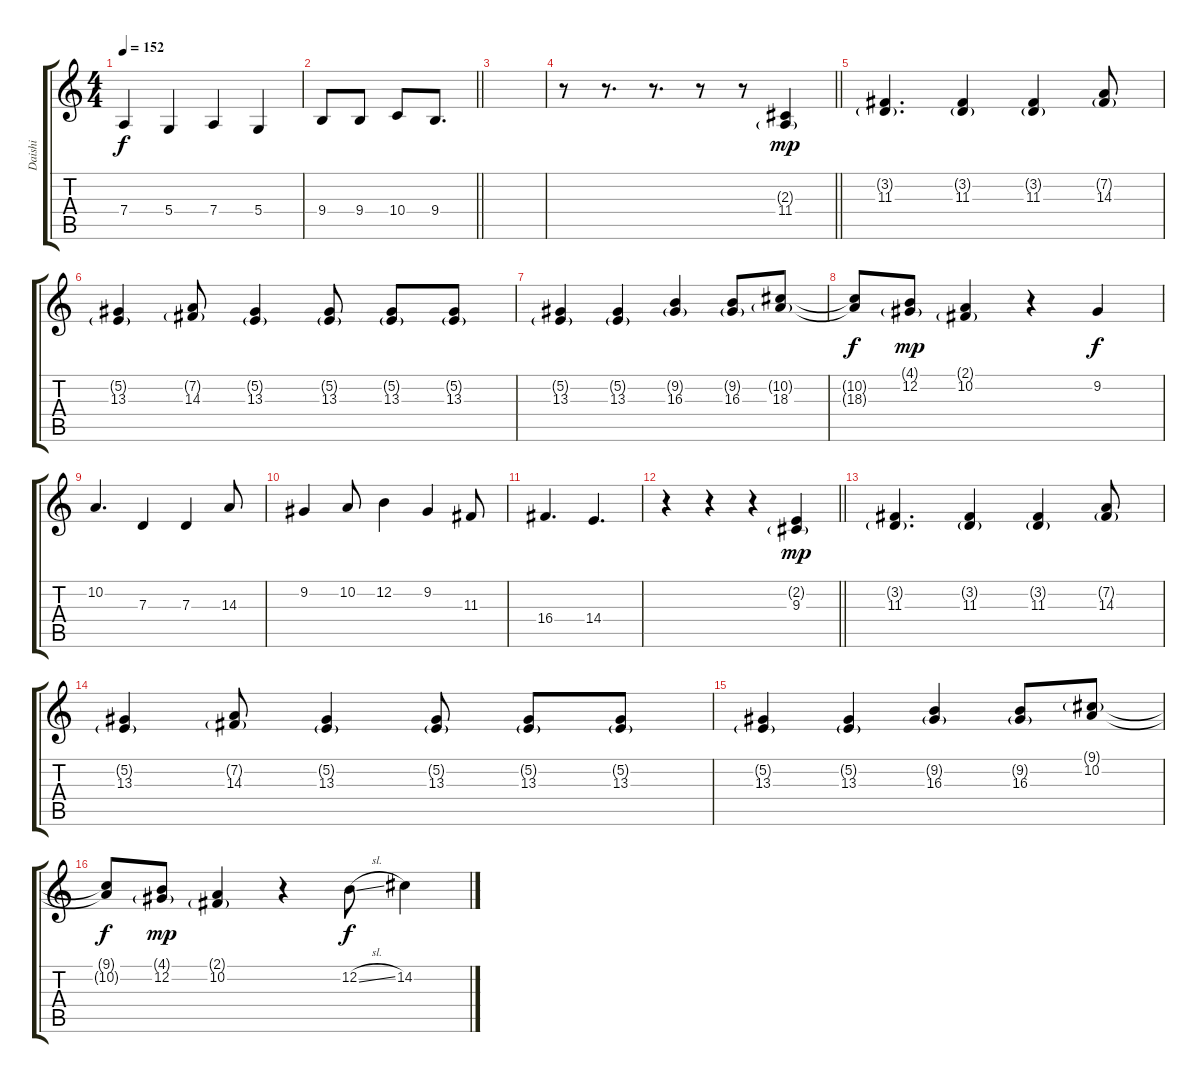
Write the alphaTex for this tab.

\track ("Daishi" "Daishi") {instrument trumpet}
\staff {score tabs}
\tuning (E4 B3 G3 D3 A2 E2) {hide}
\ts (4 4)
\tempo 152
\clef g2
\ks c
7.4.4{dy f} 5.4.4 7.4.4 5.4.4 |
\barLineRight lightlight
9.4.8 9.4.8 10.4.8 9.4.8{d} |
|
\barLineRight lightlight
r.8 r.8{d} r.8{d} r.8 r.8 (2.3{g} 11.4).4{dy mp} |
(3.2{g} 11.3).4{d} (3.2{g} 11.3).4 (3.2{g} 11.3).4 (7.2{g} 14.3).8 |
(5.2{g} 13.3).4 (7.2{g} 14.3).8 (5.2{g} 13.3).4 (5.2{g} 13.3).8 (5.2{g} 13.3).8 (5.2{g} 13.3).8 |
(5.2{g} 13.3).4 (5.2{g} 13.3).4 (9.2{g} 16.3).4 (9.2{g} 16.3).8 (10.2{g} 18.3).8 |
(10.2{t} 18.3{t}).8{dy f} (4.1{g} 12.2).8{dy mp} (2.1{g} 10.2).4 r.4 9.2.4{dy f} |
10.2.4{d} 7.3.4 7.3.4 14.3.8 |
9.2.4 10.2.8 12.2.4 9.2.4 11.3.8 |
16.4.4{d} 14.4.4{d} |
\barLineRight lightlight
r.4 r.4 r.4 (2.2{g} 9.3).4{dy mp} |
(3.2{g} 11.3).4{d} (3.2{g} 11.3).4 (3.2{g} 11.3).4 (7.2{g} 14.3).8 |
(5.2{g} 13.3).4 (7.2{g} 14.3).8 (5.2{g} 13.3).4 (5.2{g} 13.3).8 (5.2{g} 13.3).8 (5.2{g} 13.3).8 |
(5.2{g} 13.3).4 (5.2{g} 13.3).4 (9.2{g} 16.3).4 (9.2{g} 16.3).8 (9.1{g} 10.2).8 |
(9.1{t} 10.2{t}).8{dy f} (4.1{g} 12.2).8{dy mp} (2.1{g} 10.2).4 r.4 12.2{sl}.8{dy f} 14.2.4
